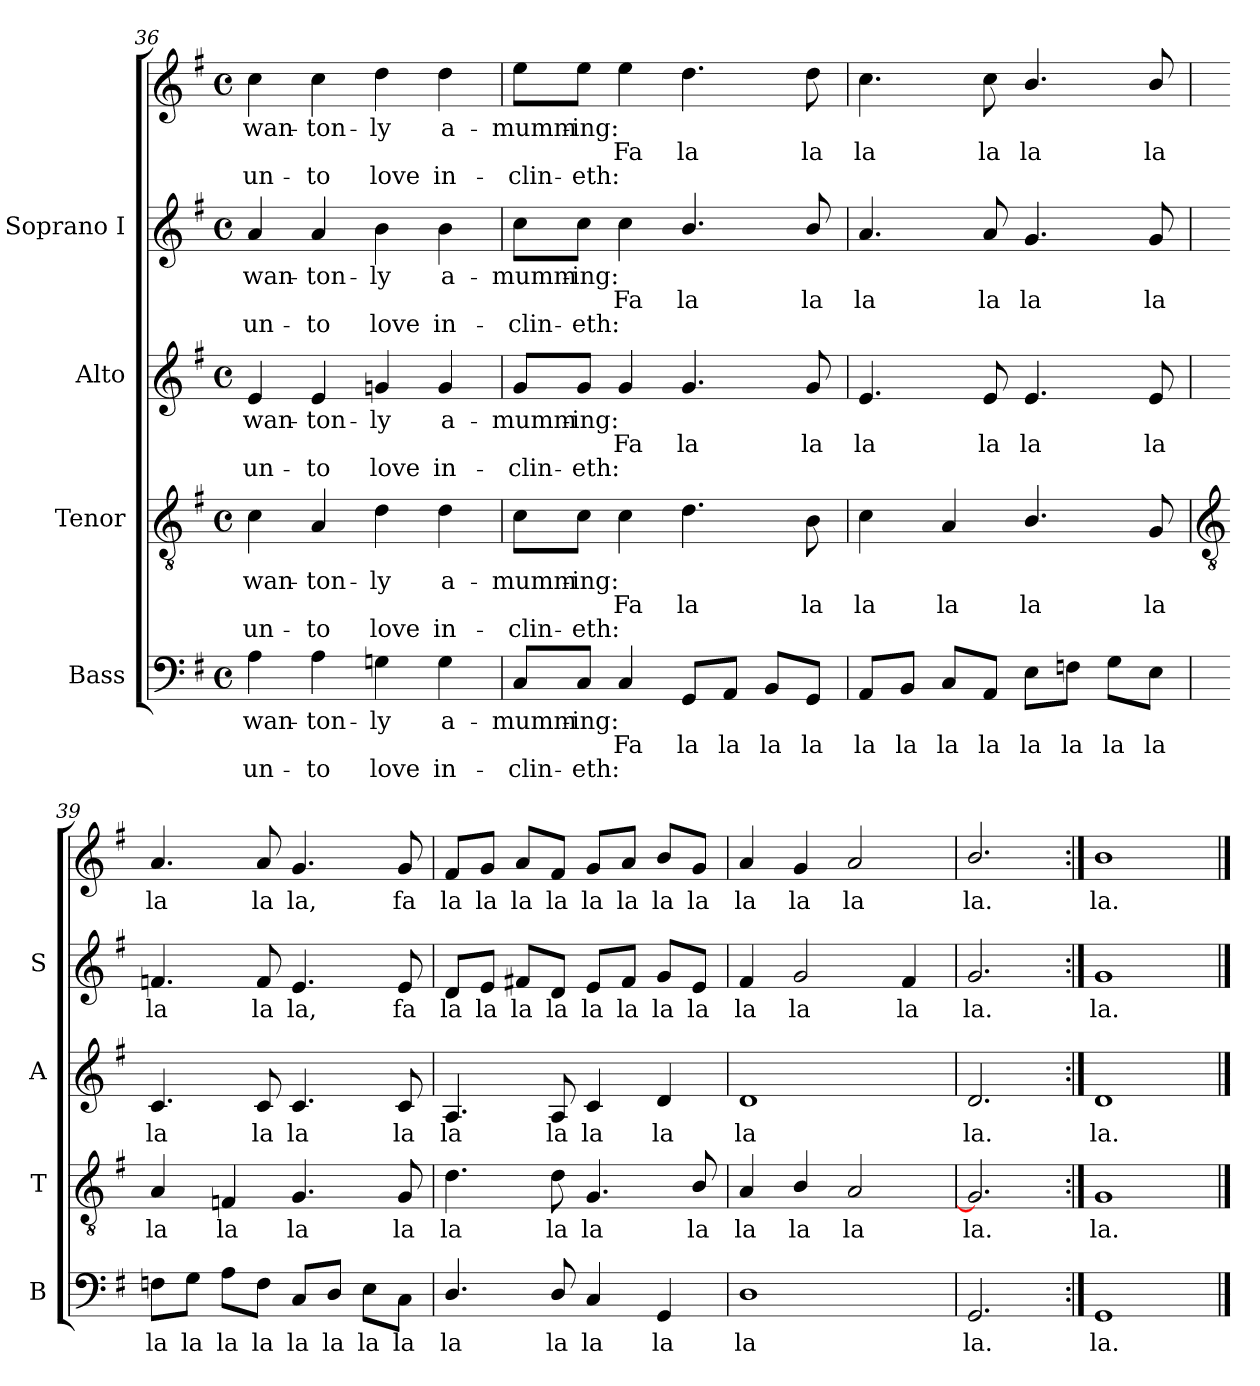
**kern	**text	**text	**text	**kern	**text	**text	**text	**kern	**text	**text	**text	**kern	**text	**text	**text	**kern	**text	**text	**text
*part4	*part4	*part4	*part4	*part3	*part3	*part3	*part3	*part2	*part2	*part2	*part2	*part1	*part1	*part1	*part1	*part1	*part1	*part1	*part1
*staff5	*staff5	*staff5	*staff5	*staff4	*staff4	*staff4	*staff4	*staff3	*staff3	*staff3	*staff3	*staff2	*staff2	*staff2	*staff2	*staff1	*staff1	*staff1	*staff1
*I"Bass	*	*	*	*I"Tenor	*	*	*	*I"Alto	*	*	*	*I"Soprano I	*	*	*	*	*	*	*
*I'B	*	*	*	*I'T	*	*	*	*I'A	*	*	*	*I'S	*	*	*	*	*	*	*
!!LO:LB:g=z
*clefF4	*	*	*	*clefGv2	*	*	*	*clefG2	*	*	*	*clefG2	*	*	*	*clefG2	*	*	*
*k[f#]	*	*	*	*k[f#]	*	*	*	*k[f#]	*	*	*	*k[f#]	*	*	*	*k[f#]	*	*	*
*G:	*	*	*	*G:	*	*	*	*G:	*	*	*	*G:	*	*	*	*G:	*	*	*
*M4/4	*	*	*	*M4/4	*	*	*	*M4/4	*	*	*	*M4/4	*	*	*	*M4/4	*	*	*
*met(c)	*	*	*	*met(c)	*	*	*	*met(c)	*	*	*	*met(c)	*	*	*	*met(c)	*	*	*
=36	=36	=36	=36	=36	=36	=36	=36	=36	=36	=36	=36	=36	=36	=36	=36	=36	=36	=36	=36
!	!LO:LY:b	!	!LO:LY:b	!	!LO:LY:b	!	!LO:LY:b	!	!LO:LY:b	!	!LO:LY:b	!	!LO:LY:b	!	!LO:LY:b	!	!LO:LY:b	!	!LO:LY:b
4A	wan-	.	-un-	4c	wan-	.	-un-	4e	wan-	.	-un-	4a	-wan-	.	-un-	4cc	wan-	.	-un-
!	!LO:LY:b	!	!LO:LY:b	!	!LO:LY:b	!	!LO:LY:b	!	!LO:LY:b	!	!LO:LY:b	!	!LO:LY:b	!	!LO:LY:b	!	!LO:LY:b	!	!LO:LY:b
4A	-ton-	.	-to	4A	-ton-	.	-to	4e	-ton-	.	-to	4a	-ton-	.	-to	4cc	-ton-	.	-to
!	!LO:LY:b	!	!LO:LY:b	!	!LO:LY:b	!	!LO:LY:b	!	!LO:LY:b	!	!LO:LY:b	!	!LO:LY:b	!	!LO:LY:b	!	!LO:LY:b	!	!LO:LY:b
4Gn	ly	.	love	4d	ly	.	love	4gn	ly	.	love	4b	ly	.	love	4dd	ly	.	love
!	!LO:LY:b	!	!LO:LY:b	!	!LO:LY:b	!	!LO:LY:b	!	!LO:LY:b	!	!LO:LY:b	!	!LO:LY:b	!	!LO:LY:b	!	!LO:LY:b	!	!LO:LY:b
4G	a-	.	-in-	4d	a-	.	-in-	4g	a-	.	-in-	4b	a-	.	-in-	4dd	a-	.	-in-
=37	=37	=37	=37	=37	=37	=37	=37	=37	=37	=37	=37	=37	=37	=37	=37	=37	=37	=37	=37
!	!LO:LY:b	!	!LO:LY:b	!	!LO:LY:b	!	!LO:LY:b	!	!LO:LY:b	!	!LO:LY:b	!	!LO:LY:b	!	!LO:LY:b	!	!LO:LY:b	!	!LO:LY:b
8C/L	-mumm-	.	-clin-	8c\L	-mumm-	.	-clin-	8g/L	-mumm-	.	-clin-	8cc\L	mumm-	.	-clin-	8ee\L	-mumm-	.	-clin-
!	!LO:LY:b	!	!LO:LY:b	!	!LO:LY:b	!	!LO:LY:b	!	!LO:LY:b	!	!LO:LY:b	!	!LO:LY:b	!	!LO:LY:b	!	!LO:LY:b	!	!LO:LY:b
8C/J	-ing:	.	eth:	8c\J	-ing:	.	eth:	8g/J	-ing:	.	eth:	8cc\J	-ing:	.	eth:	8ee\J	-ing:	.	eth:
!	!	!LO:LY:b	!	!	!	!LO:LY:b	!	!	!	!LO:LY:b	!	!	!	!LO:LY:b	!	!	!	!LO:LY:b	!
4C	.	Fa	.	4c	.	Fa	.	4g	.	Fa	.	4cc	.	Fa	.	4ee	.	Fa	.
!	!	!LO:LY:b	!	!	!	!LO:LY:b	!	!	!	!LO:LY:b	!	!	!	!LO:LY:b	!	!	!	!LO:LY:b	!
8GG/L	.	la	.	4.d	.	la	.	4.g	.	la	.	4.b/	.	la	.	4.dd	.	la	.
!	!	!LO:LY:b	!	!	!	!	!	!	!	!	!	!	!	!	!	!	!	!	!
8AA/J	.	la	.	.	.	.	.	.	.	.	.	.	.	.	.	.	.	.	.
!	!	!LO:LY:b	!	!	!	!	!	!	!	!	!	!	!	!	!	!	!	!	!
8BB/L	.	la	.	.	.	.	.	.	.	.	.	.	.	.	.	.	.	.	.
!	!	!LO:LY:b	!	!	!	!LO:LY:b	!	!	!	!LO:LY:b	!	!	!	!LO:LY:b	!	!	!	!LO:LY:b	!
8GG/J	.	la	.	8B	.	la	.	8g	.	la	.	8b/	.	la	.	8dd	.	la	.
=38	=38	=38	=38	=38	=38	=38	=38	=38	=38	=38	=38	=38	=38	=38	=38	=38	=38	=38	=38
!	!	!LO:LY:b	!	!	!	!LO:LY:b	!	!	!	!LO:LY:b	!	!	!	!LO:LY:b	!	!	!	!LO:LY:b	!
8AA/L	.	la	.	4c	.	la	.	4.e	.	la	.	4.a	.	la	.	4.cc	.	la	.
!	!	!LO:LY:b	!	!	!	!	!	!	!	!	!	!	!	!	!	!	!	!	!
8BB/J	.	la	.	.	.	.	.	.	.	.	.	.	.	.	.	.	.	.	.
!	!	!LO:LY:b	!	!	!	!LO:LY:b	!	!	!	!	!	!	!	!	!	!	!	!	!
8C/L	.	la	.	4A	.	la	.	.	.	.	.	.	.	.	.	.	.	.	.
!	!	!LO:LY:b	!	!	!	!	!	!	!	!LO:LY:b	!	!	!	!LO:LY:b	!	!	!	!LO:LY:b	!
8AA/J	.	la	.	.	.	.	.	8e	.	la	.	8a	.	la	.	8cc	.	la	.
!	!	!LO:LY:b	!	!	!	!LO:LY:b	!	!	!	!LO:LY:b	!	!	!	!LO:LY:b	!	!	!	!LO:LY:b	!
8E\L	.	la	.	4.B/	.	la	.	4.e	.	la	.	4.g	.	la	.	4.b/	.	la	.
!	!	!LO:LY:b	!	!	!	!	!	!	!	!	!	!	!	!	!	!	!	!	!
8Fn\J	.	la	.	.	.	.	.	.	.	.	.	.	.	.	.	.	.	.	.
!	!	!LO:LY:b	!	!	!	!	!	!	!	!	!	!	!	!	!	!	!	!	!
8G\L	.	la	.	.	.	.	.	.	.	.	.	.	.	.	.	.	.	.	.
!	!	!LO:LY:b	!	!	!	!LO:LY:b	!	!	!	!LO:LY:b	!	!	!	!LO:LY:b	!	!	!	!LO:LY:b	!
8E\J	.	la	.	8G	.	la	.	8e	.	la	.	8g	.	la	.	8b/	.	la	.
!!LO:LB:g=z
=39	=39	=39	=39	=39	=39	=39	=39	=39	=39	=39	=39	=39	=39	=39	=39	=39	=39	=39	=39
*	*	*	*	*clefGv2	*	*	*	*	*	*	*	*	*	*	*	*	*	*	*
!	!LO:LY:b	!	!	!	!LO:LY:b	!	!	!	!LO:LY:b	!	!	!	!LO:LY:b	!	!	!	!LO:LY:b	!	!
8Fn\L	la	.	.	4A	la	.	.	4.c	la	.	.	4.fn	la	.	.	4.a	la	.	.
!	!LO:LY:b	!	!	!	!	!	!	!	!	!	!	!	!	!	!	!	!	!	!
8G\J	la	.	.	.	.	.	.	.	.	.	.	.	.	.	.	.	.	.	.
!	!LO:LY:b	!	!	!	!LO:LY:b	!	!	!	!	!	!	!	!	!	!	!	!	!	!
8A\L	la	.	.	4Fn	la	.	.	.	.	.	.	.	.	.	.	.	.	.	.
!	!LO:LY:b	!	!	!	!	!	!	!	!LO:LY:b	!	!	!	!LO:LY:b	!	!	!	!LO:LY:b	!	!
8F\J	la	.	.	.	.	.	.	8c	la	.	.	8f	la	.	.	8a	la	.	.
!	!LO:LY:b	!	!	!	!LO:LY:b	!	!	!	!LO:LY:b	!	!	!	!LO:LY:b	!	!	!	!LO:LY:b	!	!
8C/L	la	.	.	4.G	la	.	.	4.c	la	.	.	4.e	la,	.	.	4.g	la,	.	.
!	!LO:LY:b	!	!	!	!	!	!	!	!	!	!	!	!	!	!	!	!	!	!
8D/J	la	.	.	.	.	.	.	.	.	.	.	.	.	.	.	.	.	.	.
!	!LO:LY:b	!	!	!	!	!	!	!	!	!	!	!	!	!	!	!	!	!	!
8E\L	la	.	.	.	.	.	.	.	.	.	.	.	.	.	.	.	.	.	.
!	!LO:LY:b	!	!	!	!LO:LY:b	!	!	!	!LO:LY:b	!	!	!	!LO:LY:b	!	!	!	!LO:LY:b	!	!
8C\J	la	.	.	8G	la	.	.	8c	la	.	.	8e	fa	.	.	8g	fa	.	.
=40	=40	=40	=40	=40	=40	=40	=40	=40	=40	=40	=40	=40	=40	=40	=40	=40	=40	=40	=40
!	!LO:LY:b	!	!	!	!LO:LY:b	!	!	!	!LO:LY:b	!	!	!	!LO:LY:b	!	!	!	!LO:LY:b	!	!
4.D/	la	.	.	4.d	la	.	.	4.A	la	.	.	8d/L	la	.	.	8f#/L	la	.	.
!	!	!	!	!	!	!	!	!	!	!	!	!	!LO:LY:b	!	!	!	!LO:LY:b	!	!
.	.	.	.	.	.	.	.	.	.	.	.	8e/J	la	.	.	8g/J	la	.	.
!	!	!	!	!	!	!	!	!	!	!	!	!	!LO:LY:b	!	!	!	!LO:LY:b	!	!
.	.	.	.	.	.	.	.	.	.	.	.	8f#X/L	la	.	.	8a/L	la	.	.
!	!LO:LY:b	!	!	!	!LO:LY:b	!	!	!	!LO:LY:b	!	!	!	!LO:LY:b	!	!	!	!LO:LY:b	!	!
8D/	la	.	.	8d	la	.	.	8A	la	.	.	8d/J	la	.	.	8f#/J	la	.	.
!	!LO:LY:b	!	!	!	!LO:LY:b	!	!	!	!LO:LY:b	!	!	!	!LO:LY:b	!	!	!	!LO:LY:b	!	!
4C	la	.	.	4.G	la	.	.	4c	la	.	.	8e/L	la	.	.	8g/L	la	.	.
!	!	!	!	!	!	!	!	!	!	!	!	!	!LO:LY:b	!	!	!	!LO:LY:b	!	!
.	.	.	.	.	.	.	.	.	.	.	.	8f#/J	la	.	.	8a/J	la	.	.
!	!LO:LY:b	!	!	!	!	!	!	!	!LO:LY:b	!	!	!	!LO:LY:b	!	!	!	!LO:LY:b	!	!
4GG	la	.	.	.	.	.	.	4d	la	.	.	8g/L	la	.	.	8b/L	la	.	.
!	!	!	!	!	!LO:LY:b	!	!	!	!	!	!	!	!LO:LY:b	!	!	!	!LO:LY:b	!	!
.	.	.	.	8B/	la	.	.	.	.	.	.	8e/J	la	.	.	8g/J	la	.	.
=41	=41	=41	=41	=41	=41	=41	=41	=41	=41	=41	=41	=41	=41	=41	=41	=41	=41	=41	=41
!	!LO:LY:b	!	!	!	!LO:LY:b	!	!	!	!LO:LY:b	!	!	!	!LO:LY:b	!	!	!	!LO:LY:b	!	!
1D	la	.	.	4A	la	.	.	1d	la	.	.	4f#	la	.	.	4a	la	.	.
!	!	!	!	!	!LO:LY:b	!	!	!	!	!	!	!	!LO:LY:b	!	!	!	!LO:LY:b	!	!
.	.	.	.	4B/	la	.	.	.	.	.	.	2g	la	.	.	4g	la	.	.
!	!	!	!	!	!LO:LY:b	!	!	!	!	!	!	!	!	!	!	!	!LO:LY:b	!	!
.	.	.	.	2A	la	.	.	.	.	.	.	.	.	.	.	2a	la	.	.
!	!	!	!	!	!	!	!	!	!	!	!	!	!LO:LY:b	!	!	!	!	!	!
.	.	.	.	.	.	.	.	.	.	.	.	4f#	la	.	.	.	.	.	.
=42	=42	=42	=42	=42	=42	=42	=42	=42	=42	=42	=42	=42	=42	=42	=42	=42	=42	=42	=42
!	!LO:LY:b	!	!	!	!LO:LY:b	!	!	!	!LO:LY:b	!	!	!	!LO:LY:b	!	!	!	!LO:LY:b	!	!
2.GG	la.	.	.	2.G]	la.	.	.	2.d	la.	.	.	2.g	la.	.	.	2.b/	la.	.	.
=43:|!	=43:|!	=43:|!	=43:|!	=43:|!	=43:|!	=43:|!	=43:|!	=43:|!	=43:|!	=43:|!	=43:|!	=43:|!	=43:|!	=43:|!	=43:|!	=43:|!	=43:|!	=43:|!	=43:|!
!	!LO:LY:b	!	!	!	!LO:LY:b	!	!	!	!LO:LY:b	!	!	!	!LO:LY:b	!	!	!	!LO:LY:b	!	!
1GG	la.	.	.	1G	la.	.	.	1d	la.	.	.	1g	la.	.	.	1b	la.	.	.
==	==	==	==	==	==	==	==	==	==	==	==	==	==	==	==	==	==	==	==
*-	*-	*-	*-	*-	*-	*-	*-	*-	*-	*-	*-	*-	*-	*-	*-	*-	*-	*-	*-
